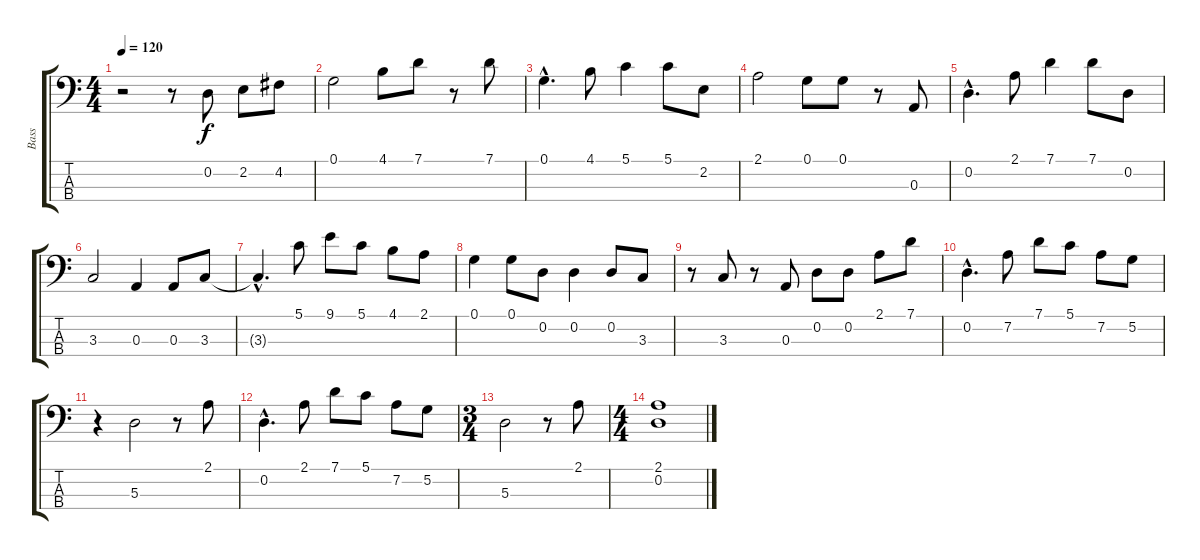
\track ("Bass         " "Bass      ") {instrument electricbassfinger}
\staff {score tabs}
\tuning (G2 D2 A1 E1) {hide}
\ts (4 4)
\tempo 120
\clef f4
\ks c
r.2{dy f} r.8 0.2.8 2.2.8 4.2.8 |
0.1.2 4.1.8 7.1.8 r.8 7.1.8 |
0.1{hac}.4{d} 4.1.8 5.1.4 5.1.8 2.2.8 |
2.1.2 0.1.8 0.1.8 r.8 0.3.8 |
0.2{hac}.4{d} 2.1.8 7.1.4 7.1.8 0.2.8 |
3.3.2 0.3.4 0.3.8 3.3.8 |
3.3{hac t}.4{d} 5.1.8 9.1.8 5.1.8 4.1.8 2.1.8 |
0.1.4 0.1.8 0.2.8 0.2.4 0.2.8 3.3.8 |
r.8 3.3.8 r.8 0.3.8 0.2.8 0.2.8 2.1.8 7.1.8 |
0.2{hac}.4{d} 7.2.8 7.1.8 5.1.8 7.2.8 5.2.8 |
r.4 5.3.2 r.8 2.1.8 |
0.2{hac}.4{d} 2.1.8 7.1.8 5.1.8 7.2.8 5.2.8 |
\ts (3 4)
5.3.2 r.8 2.1.8 |
\ts (4 4)
(2.1 0.2).1
